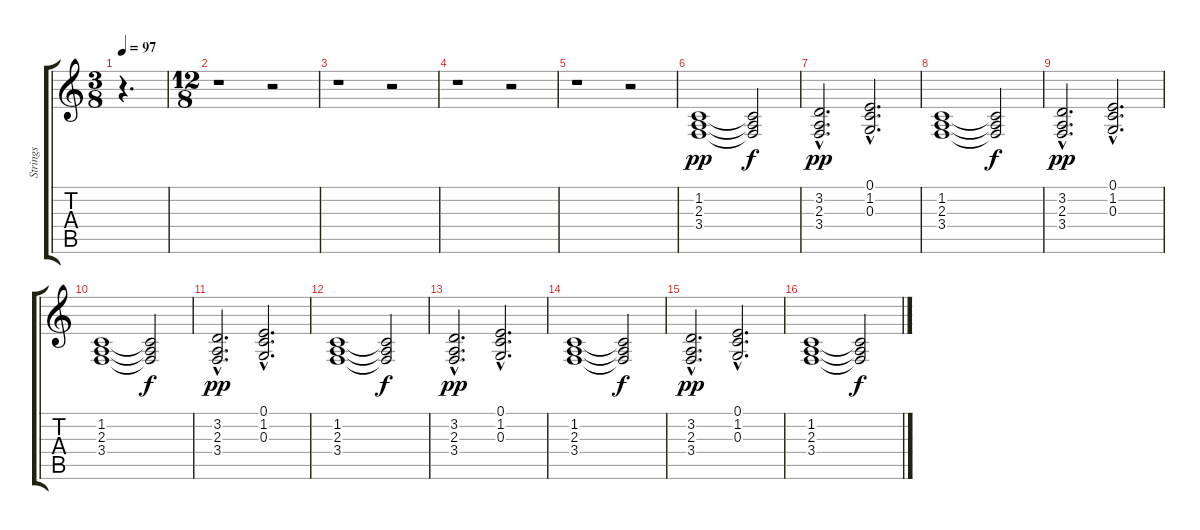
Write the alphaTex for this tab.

\track ("Strings" "Strings") {instrument stringensemble1}
\staff {score tabs}
\tuning (E4 B3 G3 D3 A2 E2) {hide}
\ts (3 8)
\tempo 97
\clef g2
\ks c
r.4{d dy pp instrument stringensemble1} |
\ts (12 8)
r.1 r.2 |
r.1 r.2 |
r.1 r.2 |
r.1 r.2 |
(1.2 2.3 3.4).1 (1.2{t} 2.3{t} 3.4{t}).2{dy f} |
(3.2{hac} 2.3{hac} 3.4{hac}).2{d dy pp} (0.1{hac} 1.2{hac} 0.3{hac}).2{d} |
(1.2 2.3 3.4).1 (1.2{t} 2.3{t} 3.4{t}).2{dy f} |
(3.2{hac} 2.3{hac} 3.4{hac}).2{d dy pp} (0.1{hac} 1.2{hac} 0.3{hac}).2{d} |
(1.2 2.3 3.4).1 (1.2{t} 2.3{t} 3.4{t}).2{dy f} |
(3.2{hac} 2.3{hac} 3.4{hac}).2{d dy pp} (0.1{hac} 1.2{hac} 0.3{hac}).2{d} |
(1.2 2.3 3.4).1 (1.2{t} 2.3{t} 3.4{t}).2{dy f} |
(3.2{hac} 2.3{hac} 3.4{hac}).2{d dy pp} (0.1{hac} 1.2{hac} 0.3{hac}).2{d} |
(1.2 2.3 3.4).1 (1.2{t} 2.3{t} 3.4{t}).2{dy f} |
(3.2{hac} 2.3{hac} 3.4{hac}).2{d dy pp} (0.1{hac} 1.2{hac} 0.3{hac}).2{d} |
(1.2 2.3 3.4).1 (1.2{t} 2.3{t} 3.4{t}).2{dy f}
